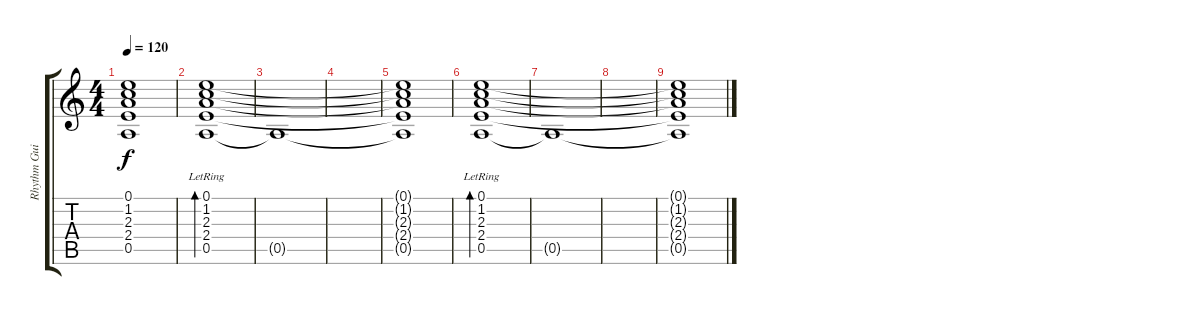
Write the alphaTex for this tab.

\track ("Rhythm Guitar 2" "Rhythm Gui") {instrument electricguitarjazz}
\staff {score tabs}
\tuning (E4 B3 G3 D3 A2 E2) {hide}
\ts (4 4)
\tempo 120
\clef g2
\ks c
(0.1{t} 1.2{t} 2.3{t} 2.4{t} 0.5{t}).1{dy f} |
(0.1{lr} 1.2{lr} 2.3{lr} 2.4{lr} 0.5{lr}).1{bd 120} |
0.5{t}.1 |
|
(0.1{t} 1.2{t} 2.3{t} 2.4{t} 0.5{t}).1 |
(0.1{lr} 1.2{lr} 2.3{lr} 2.4{lr} 0.5{lr}).1{bd 120} |
0.5{t}.1 |
|
(0.1{t} 1.2{t} 2.3{t} 2.4{t} 0.5{t}).1
